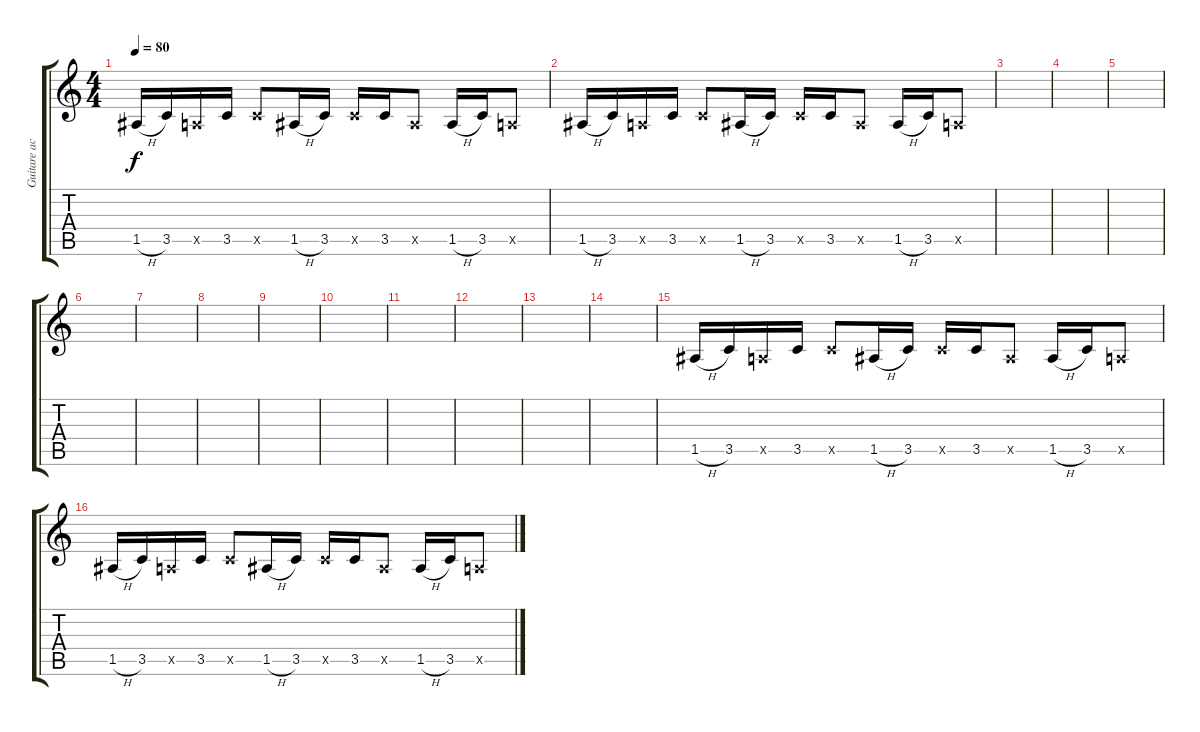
\track ("Guitare acoustique" "Guitare ac") {instrument acousticguitarsteel}
\staff {score tabs}
\tuning (E4 B3 G3 D3 A2 E2) {hide}
\ts (4 4)
\tempo 80
\clef g2
\ks c
1.5{h}.16{dy f} 3.5.16 0.5{x}.16 3.5.16 3.5{x}.8 1.5{h}.16 3.5.16 3.5{x}.16 3.5.16 1.5{x}.8 1.5{h}.16 3.5.16 0.5{x}.8 |
1.5{h}.16 3.5.16 0.5{x}.16 3.5.16 3.5{x}.8 1.5{h}.16 3.5.16 3.5{x}.16 3.5.16 1.5{x}.8 1.5{h}.16 3.5.16 0.5{x}.8 |
|
|
|
|
|
|
|
|
|
|
|
|
1.5{h}.16 3.5.16 0.5{x}.16 3.5.16 3.5{x}.8 1.5{h}.16 3.5.16 3.5{x}.16 3.5.16 1.5{x}.8 1.5{h}.16 3.5.16 0.5{x}.8 |
1.5{h}.16 3.5.16 0.5{x}.16 3.5.16 3.5{x}.8 1.5{h}.16 3.5.16 3.5{x}.16 3.5.16 1.5{x}.8 1.5{h}.16 3.5.16 0.5{x}.8
